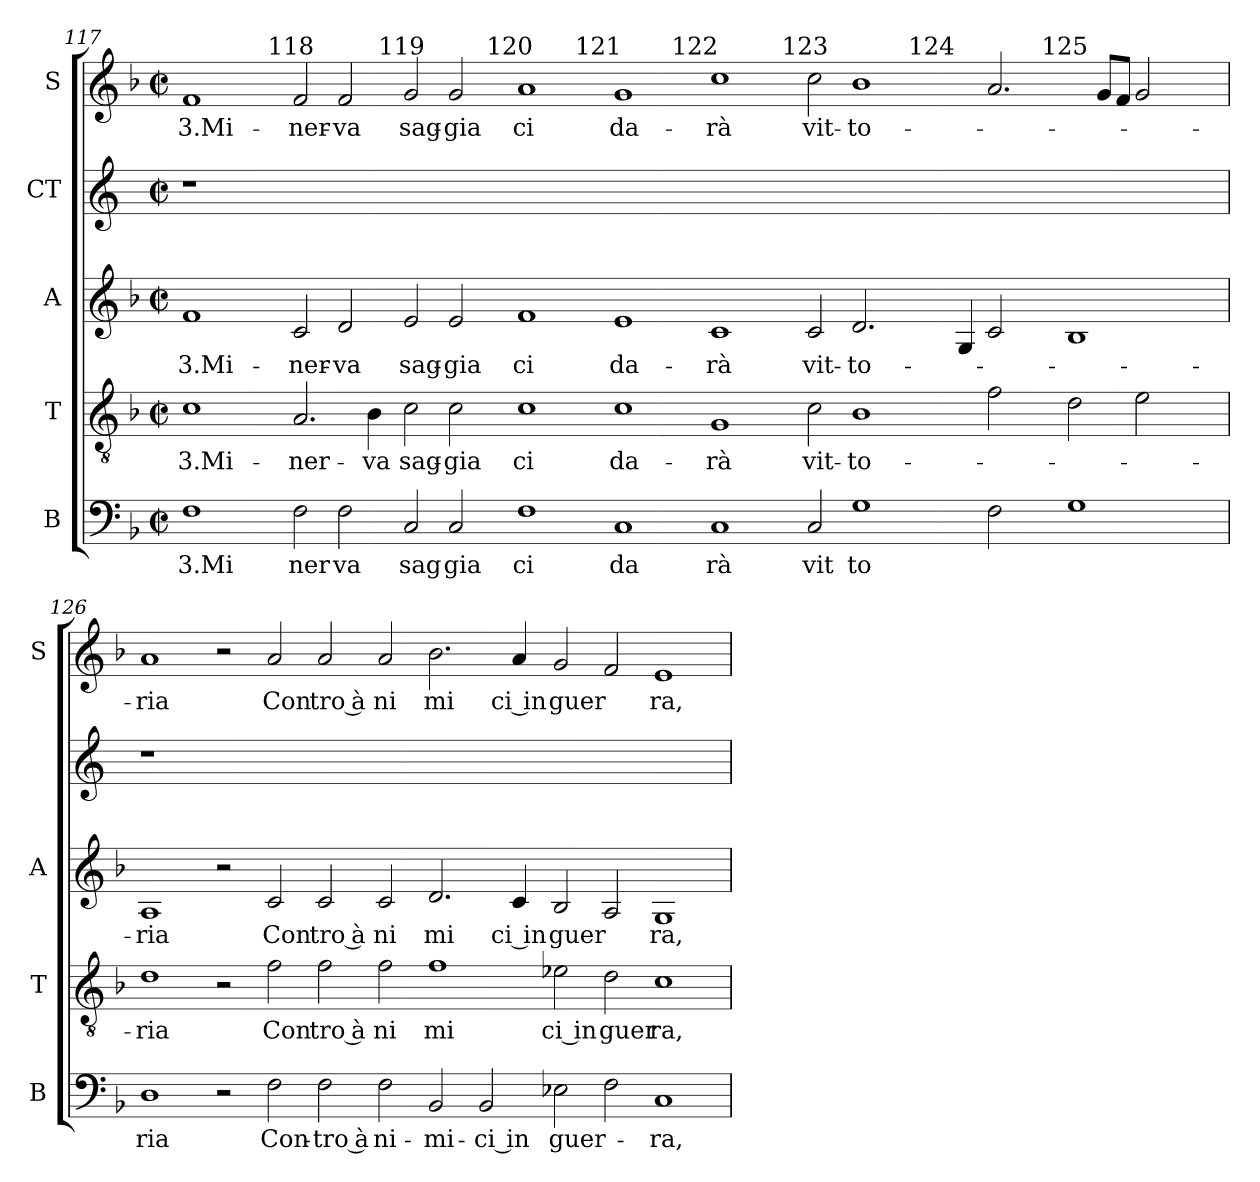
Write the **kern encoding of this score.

**kern	**text	**kern	**text	**kern	**text	**kern	**kern	**text
*part5	*part5	*part4	*part4	*part3	*part3	*part2	*part1	*part1
*staff5	*staff5	*staff4	*staff4	*staff3	*staff3	*staff2	*staff1	*staff1
*I"B	*	*I"T	*	*I"A	*	*I"CT	*I"S	*
*I'B	*	*I'T	*	*I'A	*	*	*I'S	*
!!LO:LB:g=z
*clefF4	*	*clefGv2	*	*clefG2	*	*clefG2	*clefG2	*
*k[b-]	*	*k[b-]	*	*k[b-]	*	*	*k[b-]	*
*F:	*	*F:	*	*F:	*	*	*F:	*
*M2/2	*	*M2/2	*	*M2/2	*	*M2/2	*M2/2	*
*met(c|)	*	*met(c|)	*	*met(c|)	*	*met(c|)	*met(c|)	*
=117	=117	=117	=117	=117	=117	=117	=117	=117
!	!LO:LY:b:rj	!	!LO:LY:b:rj	!	!LO:LY:b:rj	!	!	!LO:LY:b:rj
*	*	*	*	*	*	*	*^	*
*	*	*	*	*	*	*	*	*^	*
*	*	*	*	*	*	*	*	*	*^	*
*	*	*	*	*	*	*	*	*	*	*^	*
*	*	*	*	*	*	*	*	*	*	*	*^	*
1F	3.Mi	1c	3.Mi-	1f	3.Mi-	1r	1f	2ryy	1ryy	4%15ryy	1ryy	1ryy	3.Mi-
.	.	.	.	.	.	.	.	4ryy	.	.	.	.	.
.	.	.	.	.	.	.	.	32.ryy	.	.	.	.	.
!	!	!	!	!	!	!	!	!LO:TX:a:t=118	!	!	!	!	!
.	.	.	.	.	.	.	.	1ryy	.	.	.	.	.
!	!LO:LY:b:cj	!	!LO:LY:b:cj	!	!LO:LY:b:cj	!	!	!	!	!	!	!	!LO:LY:b:cj
2F\	ner	2.A/	-ner-	2c/	-ner-	000ryy	2f/	.	1ryy	.	1ryy	1ryy	-ner-
!	!LO:LY:b:cj	!	!	!	!LO:LY:b:cj	!	!	!	!	!	!	!	!LO:LY:b:cj
2F\	va	.	.	2d/	-va	.	2f/	.	.	.	.	.	-va
!	!	!	!LO:LY:b:cj	!	!	!	!	!	!	!	!	!	!
.	.	4B-\	-va	.	.	.	.	.	.	.	.	.	.
!	!	!	!	!	!	!	!	!LO:TX:a:t=119	!	!	!	!	!
.	.	.	.	.	.	.	.	1ryy	.	.	.	.	.
!	!LO:LY:b:cj	!	!LO:LY:b:cj	!	!LO:LY:b:cj	!	!	!	!	!	!	!	!LO:LY:b:cj
2C/	sag	2c\	sag-	2e/	sag-	.	2g/	.	2ryy	.	1ryy	1ryy	sag-
!	!LO:LY:b:cj	!	!LO:LY:b:cj	!	!LO:LY:b:cj	!	!	!	!	!	!	!	!LO:LY:b:cj
2C/	gia	2c\	-gia	2e/	-gia	.	2g/	.	4ryy	.	.	.	-gia
.	.	.	.	.	.	.	.	.	32ryy	.	.	.	.
!	!	!	!	!	!	!	!	!	!LO:TX:a:t=120	!	!	!	!
.	.	.	.	.	.	.	.	.	1ryy	.	.	.	.
.	.	.	.	.	.	.	.	1ryy	.	.	.	.	.
!	!LO:LY:b:cj	!	!LO:LY:b:cj	!	!LO:LY:b:cj	!	!	!	!	!	!	!	!LO:LY:b:cj
1F	ci	1c	ci	1f	ci	.	1a	.	.	.	1ryy	1ryy	ci
!	!	!	!	!	!	!	!	!	!	!LO:TX:a:t=121	!	!	!
.	.	.	.	.	.	.	.	.	.	1ryy	.	.	.
.	.	.	.	.	.	.	.	.	1ryy	.	.	.	.
.	.	.	.	.	.	.	.	1ryy	.	.	.	.	.
!	!LO:LY:b:cj	!	!LO:LY:b:cj	!	!LO:LY:b:cj	!	!	!	!	!	!	!	!LO:LY:b:cj
1C	da	1c	da-	1e	da-	.	1g	.	.	.	1ryy	1ryy	da-
!	!	!	!	!	!	!	!	!	!	!LO:TX:a:t=122	!	!	!
.	.	.	.	.	.	.	.	.	.	1ryy	.	.	.
.	.	.	.	.	.	.	.	.	1ryy	.	.	.	.
.	.	.	.	.	.	.	.	1ryy	.	.	.	.	.
!	!LO:LY:b:cj	!	!LO:LY:b:cj	!	!LO:LY:b:cj	!	!	!	!	!	!	!	!LO:LY:b:cj
1C	rà	1G	-rà	1c	-rà	.	1cc	.	.	.	1ryy	1ryy	-rà
.	.	.	.	.	.	.	.	.	.	1ryy	.	.	.
.	.	.	.	.	.	.	.	.	1ryy	.	.	.	.
!	!	!	!	!	!	!	!	!LO:TX:a:t=123	!	!	!	!	!
.	.	.	.	.	.	.	.	1ryy	.	.	.	.	.
!	!LO:LY:b:cj	!	!LO:LY:b:cj	!	!LO:LY:b:cj	!	!	!	!	!	!	!	!LO:LY:b:cj
2C/	vit	2c\	vit-	2c/	vit-	.	2cc\	.	.	.	2ryy	1ryy	vit-
!	!LO:LY:b:cj	!	!LO:LY:b:cj	!	!LO:LY:b:cj	!	!	!	!	!	!	!	!LO:LY:b:cj
1G	to	1B-	-to-	2.d/	-to-	.	1b-	.	.	.	4ryy	.	-to-
.	.	.	.	.	.	.	.	.	.	1ryy	16..ryy	.	.
.	.	.	.	.	.	.	.	.	1ryy	.	.	.	.
.	.	.	.	.	.	.	.	1ryy	.	.	.	.	.
!	!	!	!	!	!	!	!	!	!	!	!LO:TX:a:t=124	!	!
.	.	.	.	.	.	.	.	.	.	.	1ryy	.	.
.	.	.	.	.	.	.	.	.	.	.	.	2ryy	.
.	.	.	.	4G/	.	.	.	.	.	.	.	.	.
2F\	.	2f\	.	2c/	.	.	2.a/	.	.	.	.	4ryy	.
.	.	.	.	.	.	.	.	.	.	1ryy	.	16.ryy	.
.	.	.	.	.	.	.	.	.	1ryy	.	.	.	.
.	.	.	.	.	.	.	.	1ryy	.	.	.	.	.
!	!	!	!	!	!	!	!	!	!	!	!	!LO:TX:a:t=125	!
.	.	.	.	.	.	.	.	.	.	.	.	1ryy	.
.	.	.	.	.	.	.	.	.	.	.	1ryy	.	.
1G	.	2d\	.	1B-	.	.	.	.	.	.	.	.	.
.	.	.	.	.	.	.	8g/L	.	.	.	.	.	.
.	.	.	.	.	.	.	8f/J	.	.	.	.	.	.
.	.	2e\	.	.	.	.	2g/	.	.	.	.	.	.
.	.	.	.	.	.	.	.	.	.	4ryy	.	.	.
.	.	.	.	.	.	.	.	.	8..ryy	.	.	.	.
.	.	.	.	.	.	.	.	8ryy	.	.	.	.	.
.	.	.	.	.	.	.	.	.	.	.	.	8ryy	.
.	.	.	.	.	.	.	.	.	.	.	8ryy	.	.
.	.	.	.	.	.	.	.	16ryy	.	.	.	.	.
.	.	.	.	.	.	.	.	.	.	.	.	32ryy	.
.	.	.	.	.	.	.	.	64ryy	.	.	64ryy	.	.
!!LO:PB:g=z
=126	=126	=126	=126	=126	=126	=126	=126	=126	=126	=126	=126	=126	=126
!	!LO:LY:b:cj	!	!LO:LY:b:cj	!	!LO:LY:b:cj	!	!	!	!	!	!	!	!LO:LY:b:cj
*	*	*	*	*	*	*	*v	*v	*v	*v	*v	*v	*
1D	ria	1d	-ria	1A	-ria	1r	1a	-ria
2r	.	2r	.	2r	.	00ryy	2r	.
!	!LO:LY:b:cj	!	!LO:LY:b:cj	!	!LO:LY:b:cj	!	!	!LO:LY:b:cj
2F\	Con-	2f\	Con	2c/	Con	.	2a/	Con
!	!LO:LY:b:rj	!	!LO:LY:b:rj	!	!LO:LY:b:rj	!	!	!LO:LY:b:rj
2F\	-tro à	2f\	tro à	2c/	tro à	.	2a/	tro à
!	!LO:LY:b:cj	!	!LO:LY:b:cj	!	!LO:LY:b:cj	!	!	!LO:LY:b:cj
2F\	ni-	2f\	ni	2c/	ni	.	2a/	ni
!	!LO:LY:b:cj	!	!LO:LY:b:cj	!	!LO:LY:b:cj	!	!	!LO:LY:b:cj
2BB-/	-mi-	1f	mi	2.d/	mi	.	2.b-\	mi
!	!LO:LY:b:rj	!	!	!	!	!	!	!
2BB-/	-ci in	.	.	.	.	.	.	.
!	!	!	!	!	!LO:LY:b:rj	!	!	!LO:LY:b:rj
.	.	.	.	4c/	ci in	.	4a/	ci in
!	!LO:LY:b	!	!LO:LY:b:rj	!	!LO:LY:b	!	!	!LO:LY:b
2E-X\	guer-	2e-X\	ci in	2B-/	guer	.	2g/	guer
!	!	!	!LO:LY:b:cj	!	!	!	!	!
2F\	.	2d\	guer	2A/	.	.	2f/	.
!	!LO:LY:b:cj	!	!LO:LY:b:cj	!	!LO:LY:b:cj	!	!	!LO:LY:b:cj
1C	-ra,	1c	ra,	1G	ra,	1ryy	1e	ra,
=	=	=	=	=	=	=	=	=
*-	*-	*-	*-	*-	*-	*-	*-	*-
